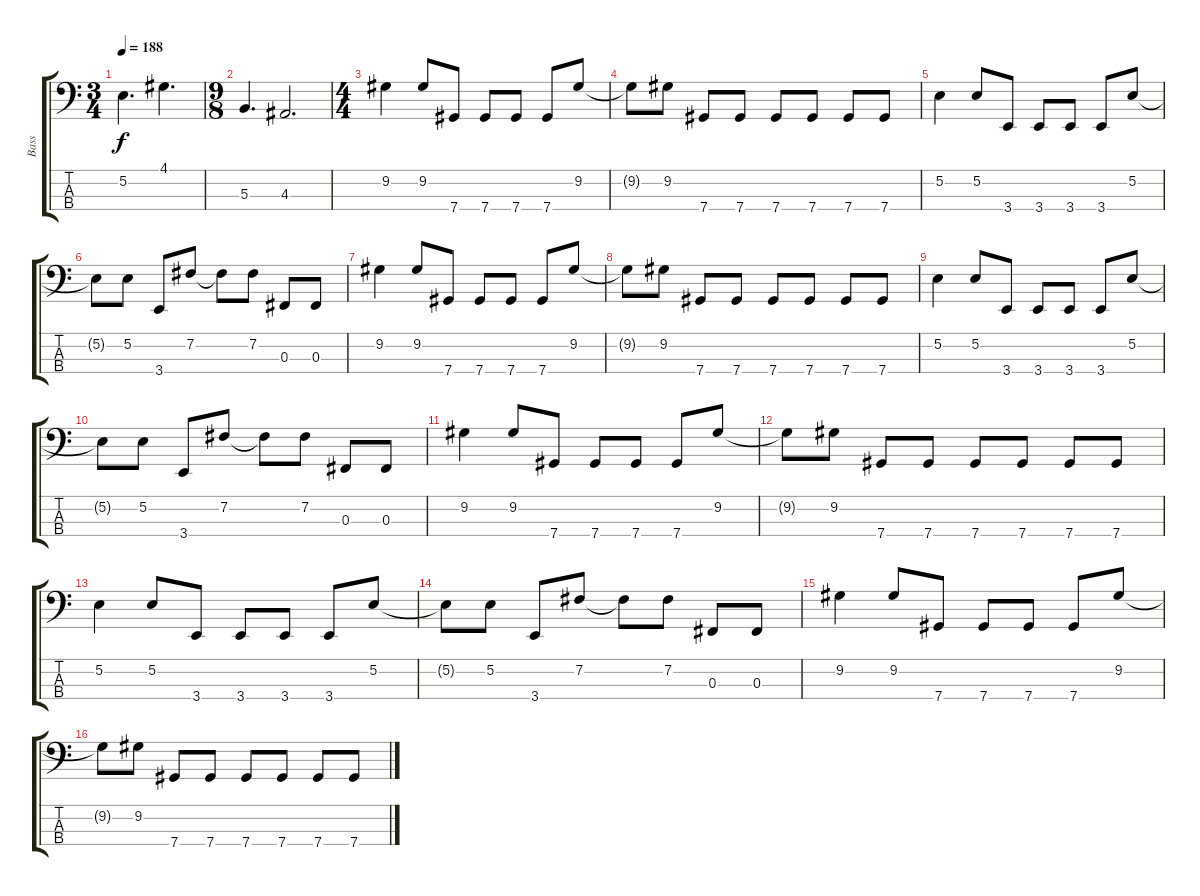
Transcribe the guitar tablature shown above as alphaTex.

\track ("Bass" "Bass") {instrument electricbassfinger}
\staff {score tabs}
\tuning (E2 B1 Gb1 Db1) {hide}
\ts (3 4)
\tempo 188
\clef f4
\ks c
5.2.4{d dy f} 4.1.4{d} |
\ts (9 8)
5.3.4{d} 4.3.2{d} |
\ts (4 4)
9.2.4 9.2.8 7.4.8 7.4.8 7.4.8 7.4.8 9.2.8 |
9.2{t}.8 9.2.8 7.4.8 7.4.8 7.4.8 7.4.8 7.4.8 7.4.8 |
5.2.4 5.2.8 3.4.8 3.4.8 3.4.8 3.4.8 5.2.8 |
5.2{t}.8 5.2.8 3.4.8 7.2.8 7.2{t}.8 7.2.8 0.3.8 0.3.8 |
9.2.4 9.2.8 7.4.8 7.4.8 7.4.8 7.4.8 9.2.8 |
9.2{t}.8 9.2.8 7.4.8 7.4.8 7.4.8 7.4.8 7.4.8 7.4.8 |
5.2.4 5.2.8 3.4.8 3.4.8 3.4.8 3.4.8 5.2.8 |
5.2{t}.8 5.2.8 3.4.8 7.2.8 7.2{t}.8 7.2.8 0.3.8 0.3.8 |
9.2.4 9.2.8 7.4.8 7.4.8 7.4.8 7.4.8 9.2.8 |
9.2{t}.8 9.2.8 7.4.8 7.4.8 7.4.8 7.4.8 7.4.8 7.4.8 |
5.2.4 5.2.8 3.4.8 3.4.8 3.4.8 3.4.8 5.2.8 |
5.2{t}.8 5.2.8 3.4.8 7.2.8 7.2{t}.8 7.2.8 0.3.8 0.3.8 |
9.2.4 9.2.8 7.4.8 7.4.8 7.4.8 7.4.8 9.2.8 |
9.2{t}.8 9.2.8 7.4.8 7.4.8 7.4.8 7.4.8 7.4.8 7.4.8
